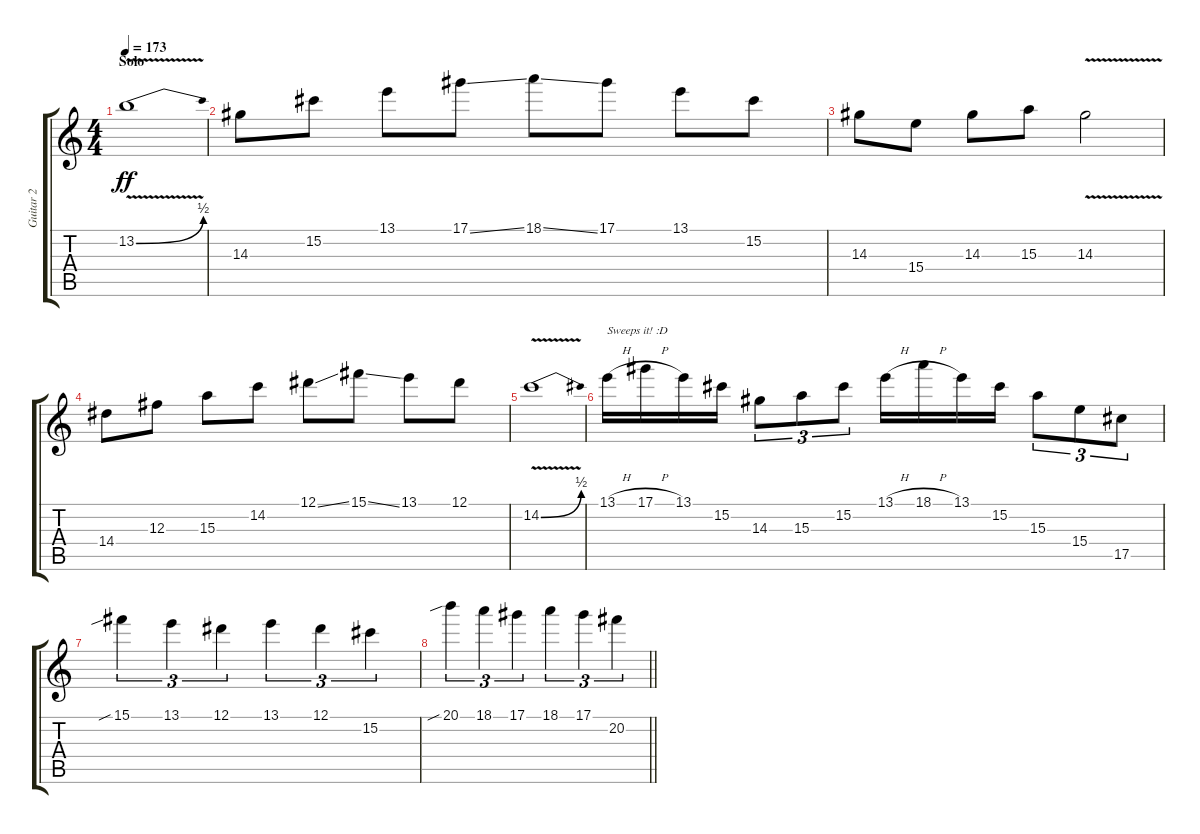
\track ("Guitar 2" "Guitar 2") {instrument distortionguitar}
\staff {score tabs}
\tuning (Eb4 Bb3 Gb3 Db3 Ab2 Db2) {hide}
\ts (4 4)
\section ("" "Solo")
\tempo 173
\clef g2
\ks c
13.2{be (bend 0 0 60 2) v}.1{dy ff balance 8} |
14.3.8 15.2.8 13.1.8 17.1{ss}.8 18.1{ss}.8 17.1.8 13.1.8 15.2.8 |
14.3.8 15.4.8 14.3.8 15.3.8 14.3{v}.2 |
14.4.8 12.3.8 15.3.8 14.2.8 12.1{ss}.8 15.1{ss}.8 13.1.8 12.1.8 |
14.2{be (bend 0 0 60 2) v}.1 |
13.1{h}.16{txt "Sweeps it! :D"} 17.1{h}.16 13.1.16 15.2.16 14.3.8{tu (3 2)} 15.3.8{tu (3 2)} 15.2.8{tu (3 2)} 13.1{h}.16 18.1{h}.16 13.1.16 15.2.16 15.3.8{tu (3 2)} 15.4.8{tu (3 2)} 17.5.8{tu (3 2)} |
15.1{sib}.4{tu (3 2)} 13.1.4{tu (3 2)} 12.1.4{tu (3 2)} 13.1.4{tu (3 2)} 12.1.4{tu (3 2)} 15.2.4{tu (3 2)} |
\barLineRight lightlight
20.1{sib}.4{tu (3 2)} 18.1.4{tu (3 2)} 17.1.4{tu (3 2)} 18.1.4{tu (3 2)} 17.1.4{tu (3 2)} 20.2.4{tu (3 2)}
